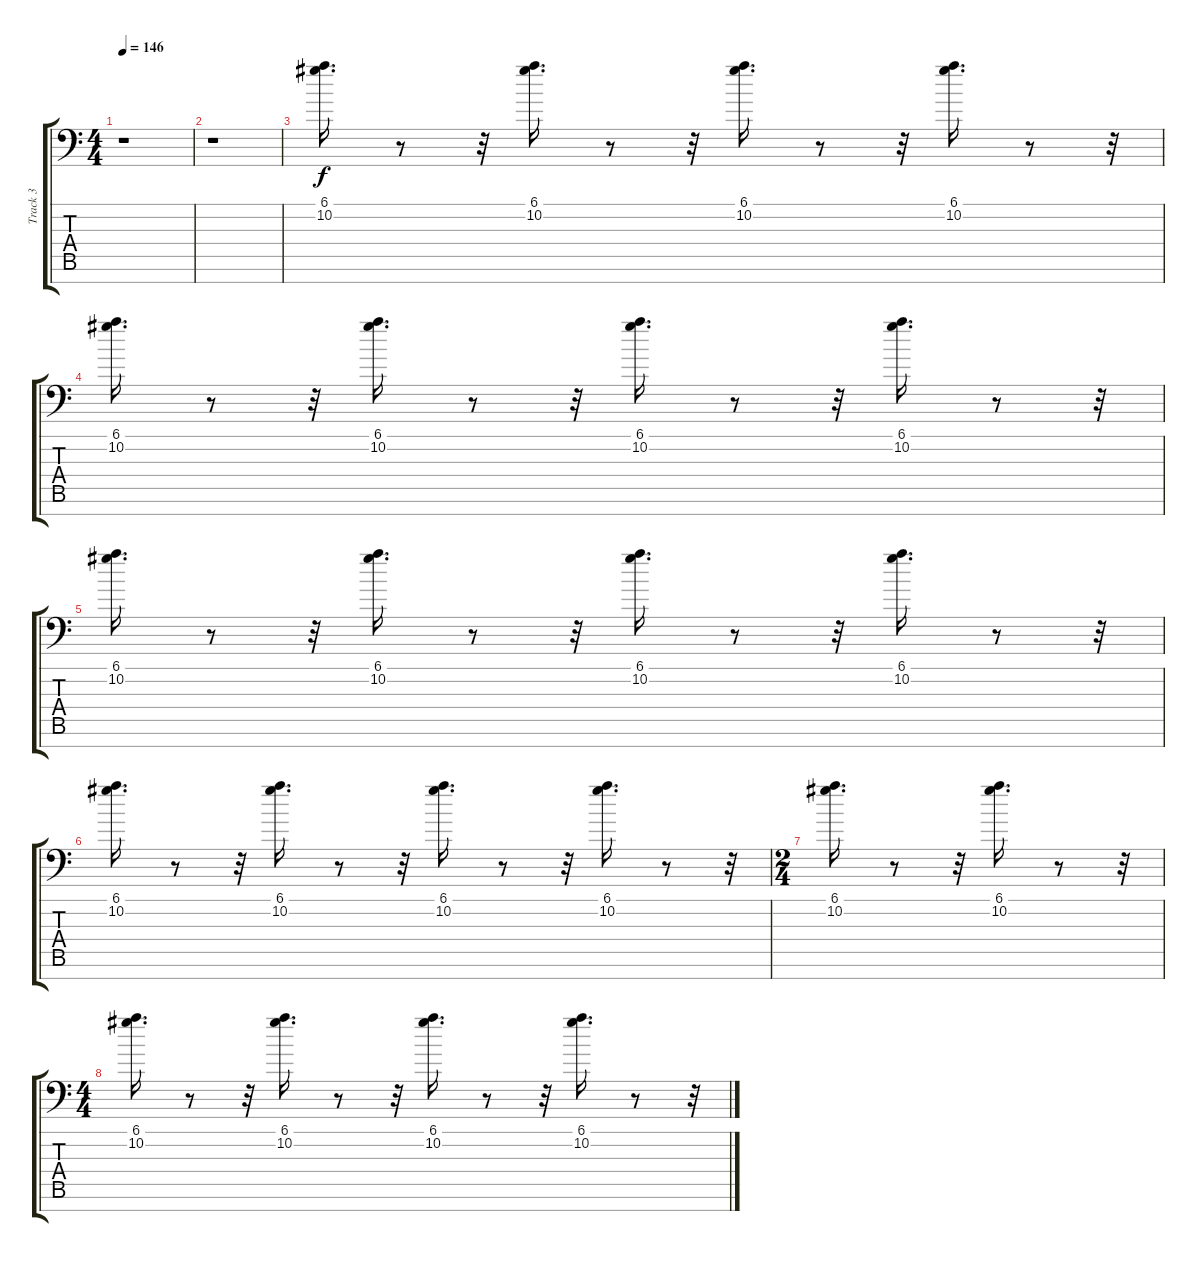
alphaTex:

\track ("Track 3" "Track 3") {instrument distortionguitar}
\staff {score tabs}
\tuning (Eb4 Bb3 Gb3 Db3 Ab2 Eb2 Ab1) {hide}
\ts (4 4)
\tempo 146
\clef f4
\ks c
r.1{dy f} |
r.1 |
(6.1 10.2).16{d} r.8 r.32 (6.1 10.2).16{d} r.8 r.32 (6.1 10.2).16{d} r.8 r.32 (6.1 10.2).16{d} r.8 r.32 |
(6.1 10.2).16{d} r.8 r.32 (6.1 10.2).16{d} r.8 r.32 (6.1 10.2).16{d} r.8 r.32 (6.1 10.2).16{d} r.8 r.32 |
(6.1 10.2).16{d} r.8 r.32 (6.1 10.2).16{d} r.8 r.32 (6.1 10.2).16{d} r.8 r.32 (6.1 10.2).16{d} r.8 r.32 |
(6.1 10.2).16{d} r.8 r.32 (6.1 10.2).16{d} r.8 r.32 (6.1 10.2).16{d} r.8 r.32 (6.1 10.2).16{d} r.8 r.32 |
\ts (2 4)
(6.1 10.2).16{d} r.8 r.32 (6.1 10.2).16{d} r.8 r.32 |
\ts (4 4)
(6.1 10.2).16{d} r.8 r.32 (6.1 10.2).16{d} r.8 r.32 (6.1 10.2).16{d} r.8 r.32 (6.1 10.2).16{d} r.8 r.32
